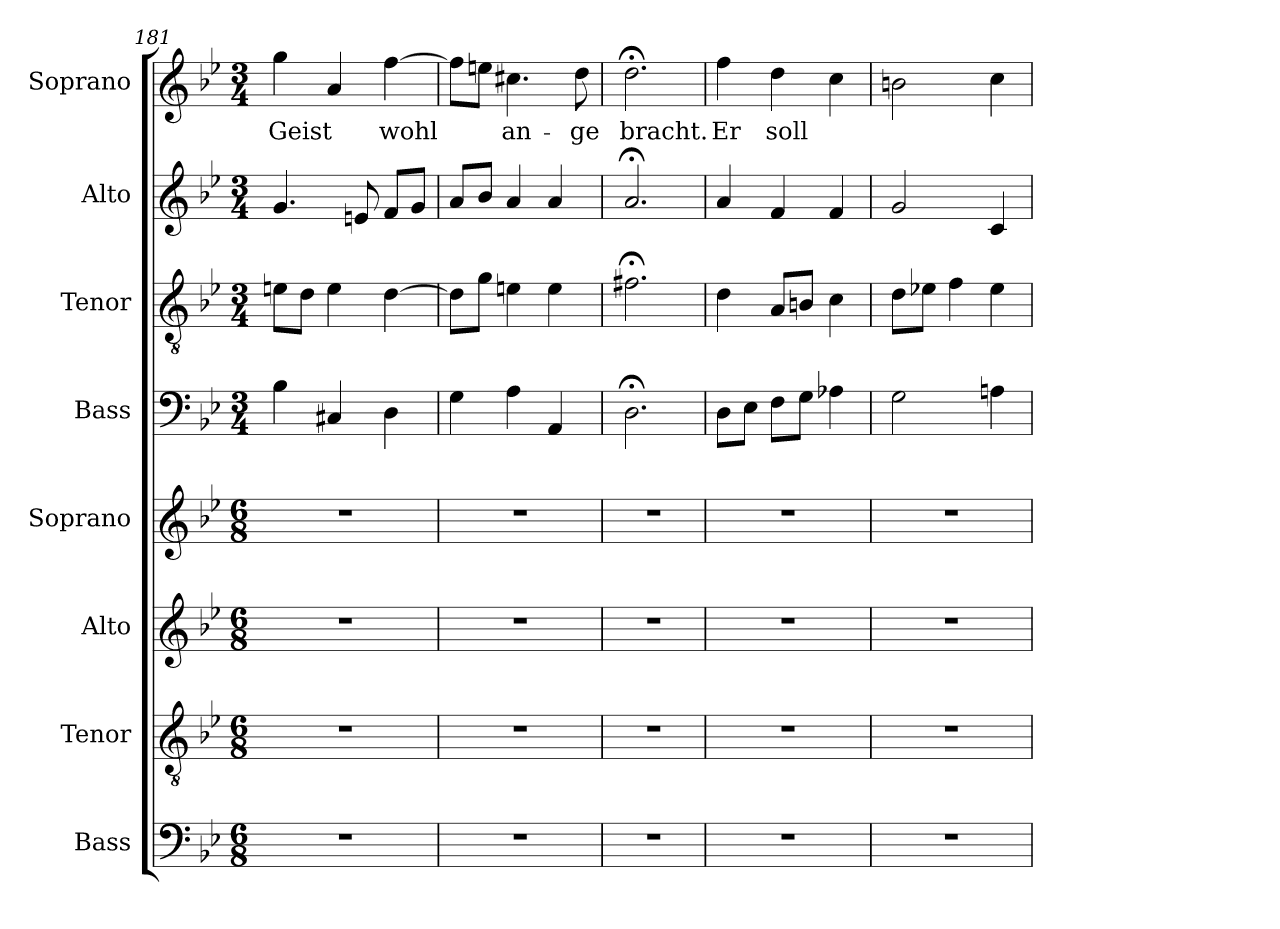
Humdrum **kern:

**kern	**kern	**kern	**kern	**kern	**kern	**kern	**kern	**text
*part8	*part7	*part6	*part5	*part4	*part3	*part2	*part1	*part1
*staff8	*staff7	*staff6	*staff5	*staff4	*staff3	*staff2	*staff1	*staff1
*I"Bass	*I"Tenor	*I"Alto	*I"Soprano	*I"Bass	*I"Tenor	*I"Alto	*I"Soprano	*
*clefF4	*clefGv2	*clefG2	*clefG2	*clefF4	*clefGv2	*clefG2	*clefG2	*
*k[b-e-]	*k[b-e-]	*k[b-e-]	*k[b-e-]	*k[b-e-]	*k[b-e-]	*k[b-e-]	*k[b-e-]	*
*B-:	*B-:	*B-:	*B-:	*B-:	*B-:	*B-:	*B-:	*
*M6/8	*M6/8	*M6/8	*M6/8	*M3/4	*M3/4	*M3/4	*M3/4	*
=181	=181	=181	=181	=181	=181	=181	=181	=181
!	!	!	!	!	!	!	!	!LO:LY:b
2.r	2.r	2.r	2.r	4B-\	8en\L	4.g/	4gg\	Geist
.	.	.	.	.	8d\J	.	.	.
.	.	.	.	4C#X/	4e\	.	4a/	.
.	.	.	.	.	.	8en/	.	.
!	!	!	!	!	!	!	!	!LO:LY:b
.	.	.	.	4D\	[>4d\	8f/L	[>4ff\	wohl
.	.	.	.	.	.	8g/J	.	.
=182	=182	=182	=182	=182	=182	=182	=182	=182
2.r	2.r	2.r	2.r	4G\	8d\L]	8a/L	8ff\L]	.
.	.	.	.	.	8g\J	8b-/J	8een\J	.
!	!	!	!	!	!	!	!	!LO:LY:b
.	.	.	.	4A\	4en\	4a/	4.cc#X\	an-
.	.	.	.	4AA/	4e\	4a/	.	.
!	!	!	!	!	!	!	!	!LO:LY:b
.	.	.	.	.	.	.	8dd\	-ge
=183	=183	=183	=183	=183	=183	=183	=183	=183
!	!	!	!	!	!	!	!	!LO:LY:b
2.r	2.r	2.r	2.r	2.D;<\	2.f#X;<\	2.a;/	2.dd;<\	bracht.
=184	=184	=184	=184	=184	=184	=184	=184	=184
!	!	!	!	!	!	!	!	!LO:LY:b
2.r	2.r	2.r	2.r	8D\L	4d\	4a/	4ff\	Er
.	.	.	.	8E-\J	.	.	.	.
!	!	!	!	!	!	!	!	!LO:LY:b
.	.	.	.	8F\L	8A/L	4f/	4dd\	soll
.	.	.	.	8G\J	8Bn/J	.	.	.
.	.	.	.	4A-X\	4c\	4f/	4cc\	.
=185	=185	=185	=185	=185	=185	=185	=185	=185
2.r	2.r	2.r	2.r	2G\	8d\L	2g/	2bn\	.
.	.	.	.	.	8e-X\J	.	.	.
.	.	.	.	.	4f\	.	.	.
.	.	.	.	4An\	4e-\	4c/	4cc\	.
=	=	=	=	=	=	=	=	=
*-	*-	*-	*-	*-	*-	*-	*-	*-
